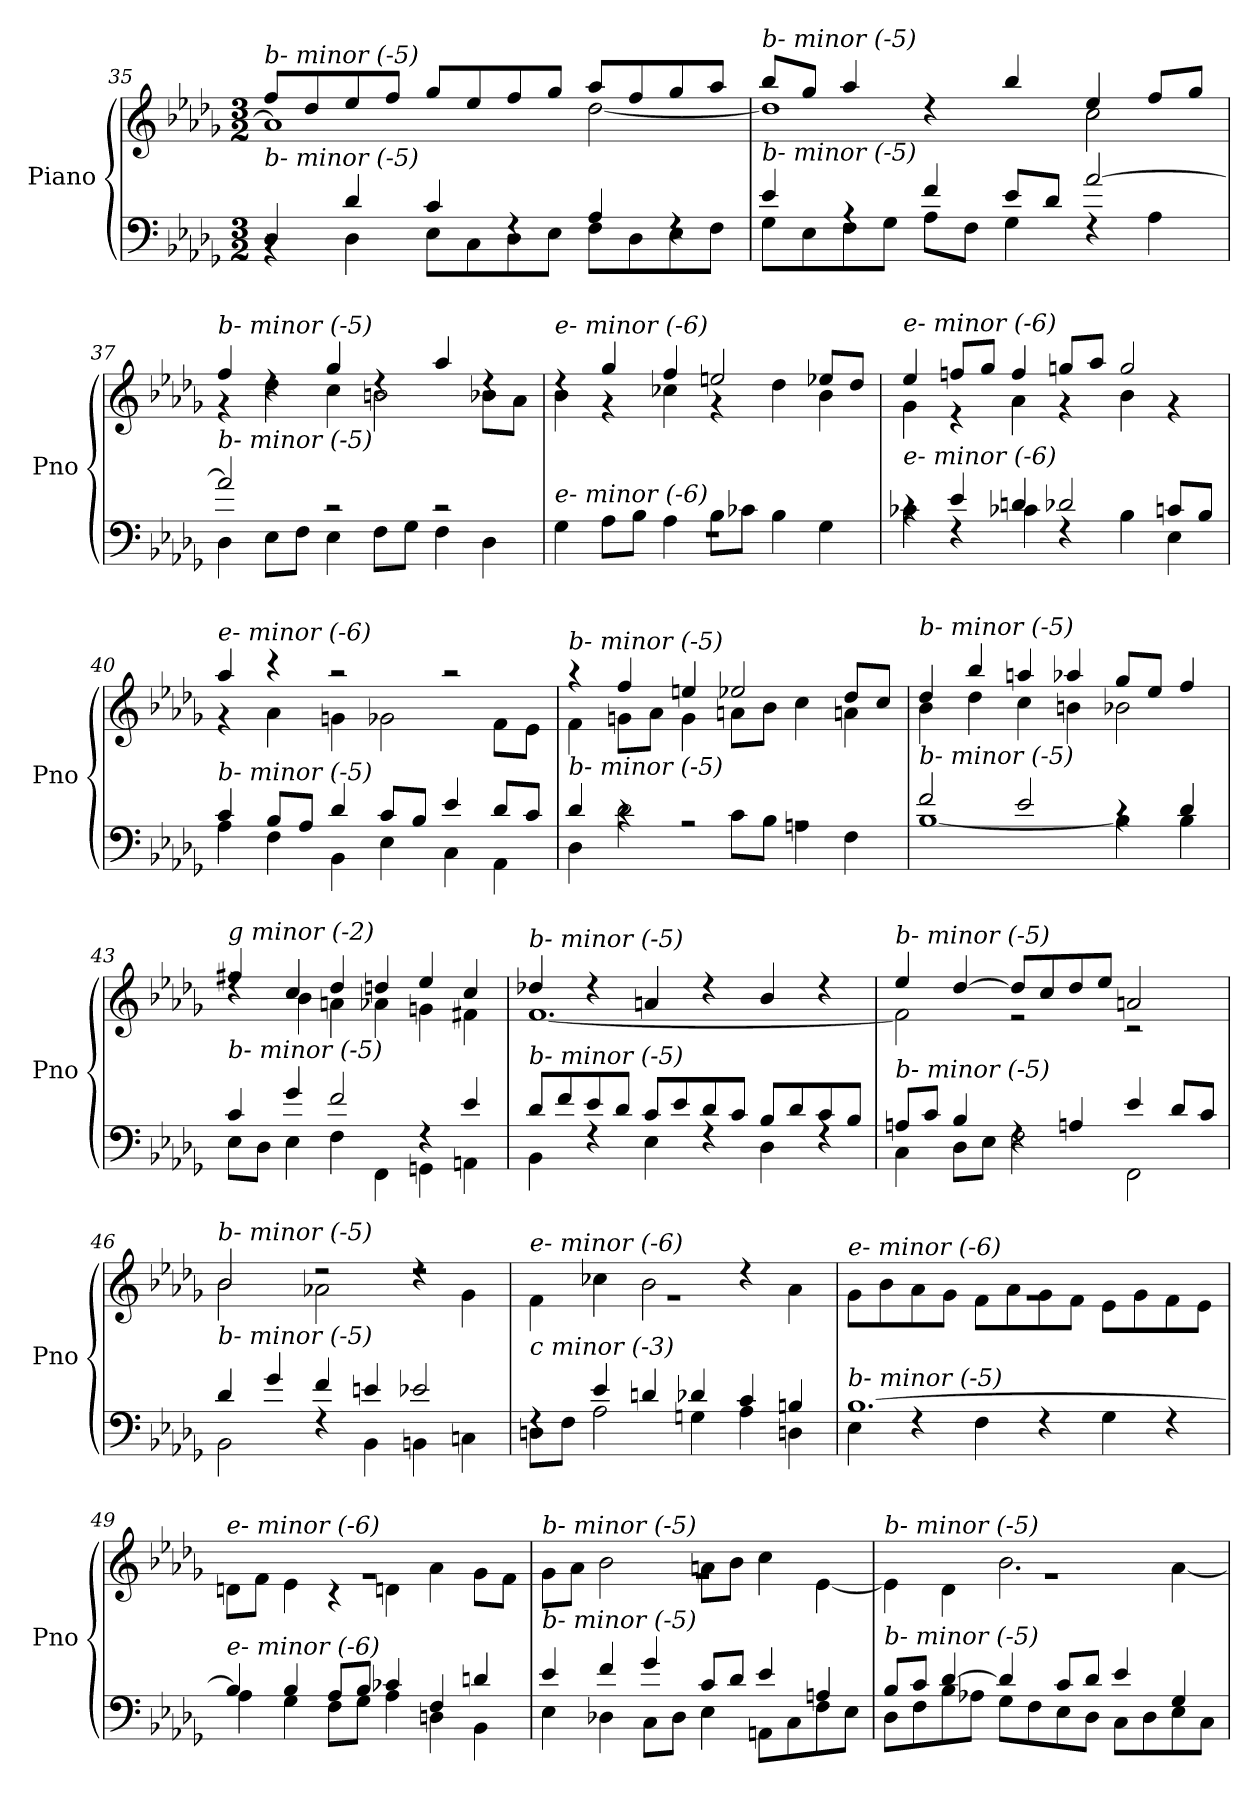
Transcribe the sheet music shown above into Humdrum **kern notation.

**kern	**kern
*part1	*part1
*staff2	*staff1
*I"Piano	*
*I'Pno	*
*clefF4	*clefG2
*k[b-e-a-d-g-]	*k[b-e-a-d-g-]
*M3/2	*M3/2
=35	=35
*^	*^
!	!	!LO:TX:i:t=b- minor (-5)	!
!LO:TX:i:t=b- minor (-5)	!	!	!
4D-/	4rBB	8ff/L	1a-]
.	.	8dd-/	.
4d-/	4D-\	8ee-/	.
.	.	8ff/J	.
4c/	8E-\L	8gg-/L	.
.	8C\	8ee-/	.
4rF	8D-\	8ff/	.
.	8E-\J	8gg-/J	.
4A-/	8F\L	8aa-/L	[2dd-\
.	8D-\	8ff/	.
4rF	8E-\	8gg-/	.
.	8F\J	8aa-/J	.
!!LO:LB:g=z	!!
=36	=36	=36	=36
!	!	!LO:TX:i:t=b- minor (-5)	!
!LO:TX:i:t=b- minor (-5)	!	!	!
4e-/	8G-\L	8bb-/L	1dd-]
.	8E-\	8gg-/J	.
4rA	8F\	4aa-/	.
.	8G-\J	.	.
4f/	8A-\L	4rdd	.
.	8F\J	.	.
8e-/L	4G-\	4bb-/	.
8d-/J	.	.	.
[2a-/	4rF	4ee-/	2cc\
.	4A-\	8ff/L	.
.	.	8gg-/J	.
=37	=37	=37	=37
!	!	!LO:TX:i:t=b- minor (-5)	!
!LO:TX:i:t=b- minor (-5)	!	!	!
2a-/]	4D-\	4ff/	4r
.	8E-\L	4rdd	4dd-\
.	8F\J	.	.
2r	4E-\	4gg-/	4cc\
.	8F\L	4rdd	2bni\
.	8G-\J	.	.
2r	4F\	4aa-/	.
.	4D-\	4rdd	8b-\L
.	.	.	8a-\J
=38	=38	=38	=38
!	!	!LO:TX:i:t=e- minor (-6)	!
!LO:TX:i:t=e- minor (-6)	!	!	!
1.rF	4G-\	4rdd	4b-\
.	8A-\L	4gg-/	4r
.	8B-\J	.	.
.	4A-\	4ff/	4cc-X\
.	8B-\L	2eeni/	4r
.	8c-X\J	.	.
.	4B-\	.	4dd-\
.	4G-\	8ee-/L	4b-\
.	.	8dd-/J	.
=39	=39	=39	=39
!	!	!LO:TX:i:t=e- minor (-6)	!
!LO:TX:i:t=e- minor (-6)	!	!	!
4rc	4c-X\	4ee-/	4g-\
4e-/	4rF	8ffn/L	4r
.	.	8gg-/J	.
4dn/	4c-X\	4ff/	4a-\
2d-X/	4rF	8ggn/L	4r
.	.	8aa-/J	.
.	4B-\	2gg/	4b-\
8cn/L	4E-\	.	4r
8B-/J	.	.	.
!!LO:LB:g=z	!!
=40	=40	=40	=40
!	!	!LO:TX:i:t=e- minor (-6)	!
!LO:TX:i:t=b- minor (-5)	!	!	!
4c/	4A-\	4aa-/	4r
8B-/L	4F\	4r	4a-\
8A-/J	.	.	.
4d-/	4BB-\	2r	4gn\
8c/L	4E-\	.	2g-X\
8B-/J	.	.	.
4e-/	4C\	2r	.
8d-/L	4AA-\	.	8f\L
8c/J	.	.	8e-\J
=41	=41	=41	=41
!	!	!LO:TX:i:t=b- minor (-5)	!
!LO:TX:i:t=b- minor (-5)	!	!	!
4d-/	4D-\	4r	4f\
4rc	2d-\	4ff/	8gn\L
.	.	.	8a-\J
2rA	.	4een/	4g\
.	8c\L	2ee-X/	8an\L
.	8B-\J	.	8b-\J
2rA	4An\	.	4cc\
.	4F\	8dd-/L	4an\
.	.	8cc/J	.
=42	=42	=42	=42
!	!	!LO:TX:i:t=b- minor (-5)	!
!LO:TX:i:t=b- minor (-5)	!	!	!
2f/	[1B-	4dd-/	4b-\
.	.	4bb-/	4dd-\
2e-/	.	4aan/	4cc\
.	.	4aa-X/	4bni\
4rc	4B-\]	8gg-/L	2b-\
.	.	8ee-/J	.
4d-/	4B-\	4ff/	.
=43	=43	=43	=43
!	!	!LO:TX:i:t=g minor (-2)	!
!LO:TX:i:t=b- minor (-5)	!	!	!
4c/	8E-\L	4ff#Xi/	4rdd
.	8D-\J	.	.
4g-/	4E-\	4cc/	4b-\
2f/	4F\	4dd-/	4an\
.	4FF\	4ddn/	4a-X\
4rF	4GGn\	4ee-/	4gn\
4e-/	4AAn\	4cc/	4f#Xi\
!!LO:PB:g=z	!!
=44	=44	=44	=44
!	!	!LO:TX:i:t=b- minor (-5)	!
!LO:TX:i:t=b- minor (-5)	!	!	!
8d-/L	4BB-\	4dd-X/	[1.f
8f/	.	.	.
8e-/	4rF	4r	.
8d-/J	.	.	.
8c/L	4E-\	4an/	.
8e-/	.	.	.
8d-/	4rF	4r	.
8c/J	.	.	.
8B-/L	4D-\	4b-/	.
8d-/	.	.	.
8c/	4rF	4r	.
8B-/J	.	.	.
=45	=45	=45	=45
!	!	!LO:TX:i:t=b- minor (-5)	!
!LO:TX:i:t=b- minor (-5)	!	!	!
8An/L	4C\	4ee-/	2f\]
8c/J	.	.	.
4B-/	8D-\L	[4dd-/	.
.	8E-\J	.	.
4rF	2F\	8dd-/L]	2r
.	.	8cc/	.
4An/	.	8dd-/	.
.	.	8ee-/J	.
4e-/	2FF\	2an/	2r
8d-/L	.	.	.
8c/J	.	.	.
=46	=46	=46	=46
!	!	!LO:TX:i:t=b- minor (-5)	!
!LO:TX:i:t=b- minor (-5)	!	!	!
4d-/	2BB-\	2b-/	2b-\
4g-/	.	.	.
4f/	4rF	2r	2a-X\
4eni/	4BB-\	.	.
2e-/	4BBni\	2r	4rdd
.	4Cn\	.	4g-\
=47	=47	=47	=47
!	!	!LO:TX:i:t=e- minor (-6)	!
!LO:TX:i:t=c minor (-3)	!	!	!
4rF	8Dn\L	1.rg	4f\
.	8F\J	.	.
4e-/	2A-\	.	4cc-X\
4dn/	.	.	2b-\
4d-X/	4Gn\	.	.
4c/	4A-\	.	4rdd
4Bni/	4Dn\	.	4a-\
!!LO:LB:g=z	!!
=48	=48	=48	=48
!	!	!LO:TX:i:t=e- minor (-6)	!
!LO:TX:i:t=b- minor (-5)	!	!	!
[1.B-	4E-\	1.rg	8g-\L
.	.	.	8b-\
.	4rF	.	8a-\
.	.	.	8g-\J
.	4F\	.	8f\L
.	.	.	8a-\
.	4rF	.	8g-\
.	.	.	8f\J
.	4G-\	.	8e-\L
.	.	.	8g-\
.	4rF	.	8f\
.	.	.	8e-\J
=49	=49	=49	=49
!	!	!LO:TX:i:t=e- minor (-6)	!
!LO:TX:i:t=e- minor (-6)	!	!	!
4B-/]	4A-\	1.rg	8dn\L
.	.	.	8f\J
4B-/	4G-\	.	4e-\
8A-/L	8F\L	.	4r
8B-/J	8G-\J	.	.
4c-X/	4A-\	.	4dn\
4F/	4Dn\	.	4a-\
4dn/	4BB-\	.	8g-\L
.	.	.	8f\J
=50	=50	=50	=50
!	!	!LO:TX:i:t=b- minor (-5)	!
!LO:TX:i:t=b- minor (-5)	!	!	!
4e-/	4E-\	1.rg	8g-\L
.	.	.	8a-\J
4f/	4D-X\	.	2b-\
4g-/	8C\L	.	.
.	8D-\J	.	.
8c/L	4E-\	.	8an\L
8d-/J	.	.	8b-\J
4e-/	8AAn\L	.	4cc\
.	8C\	.	.
4An/	8F\	.	[4e-\
.	8E-\J	.	.
=51	=51	=51	=51
!	!	!LO:TX:i:t=b- minor (-5)	!
!LO:TX:i:t=b- minor (-5)	!	!	!
8B-/L	8D-\L	1.rg	4e-\]
8c/J	8F\	.	.
[4d-/	8B-\	.	4d-\
.	8A-X\J	.	.
4d-/]	8G-\L	.	2.b-\
.	8F\	.	.
8c/L	8E-\	.	.
8d-/J	8D-\J	.	.
4e-/	8C\L	.	.
.	8D-\	.	.
4G-/	8E-\	.	[4a-\
.	8C\J	.	.
*v	*v	*	*
*	*v	*v
=	=
*-	*-
